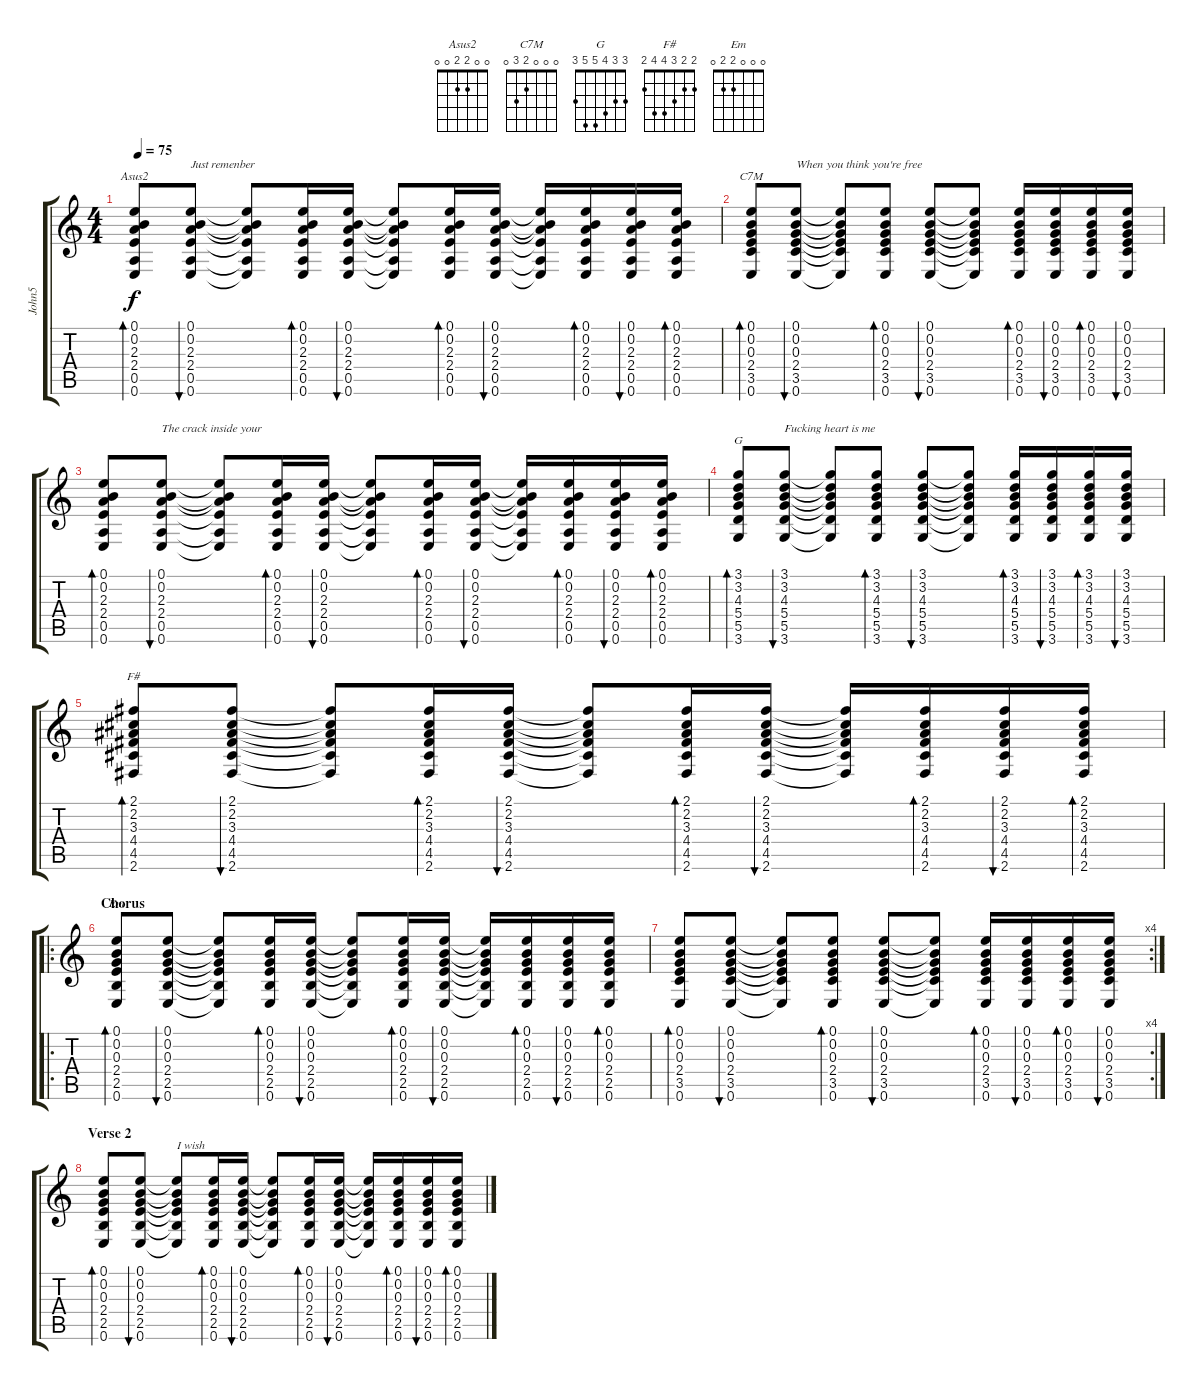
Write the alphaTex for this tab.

\track ("John5" "John5") {instrument acousticguitarsteel}
\staff {score tabs}
\tuning (E4 B3 G3 D3 A2 E2) {hide}
\chord ("Asus2" 0 0 2 2 0 0)
\chord ("C7M" 0 0 0 2 3 0)
\chord ("G" 3 3 4 5 5 3)
\chord ("F#" 2 2 3 4 4 2)
\chord ("Em" 0 0 0 2 2 0)
\ts (4 4)
\tempo 75
\clef g2
\ks c
(0.1 0.2 2.3 2.4 0.5 0.6).8{bd 30 ch "Asus2" dy f} (0.1 0.2 2.3 2.4 0.5 0.6).8{bu 30 txt "Just remenber"} (0.1{t} 0.2{t} 2.3{t} 2.4{t} 0.5{t} 0.6{t}).8 (0.1 0.2 2.3 2.4 0.5 0.6).16{bd 30} (0.1 0.2 2.3 2.4 0.5 0.6).16{bu 30} (0.1{t} 0.2{t} 2.3{t} 2.4{t} 0.5{t} 0.6{t}).8 (0.1 0.2 2.3 2.4 0.5 0.6).16{bd 60} (0.1 0.2 2.3 2.4 0.5 0.6).16{bu 60} (0.1{t} 0.2{t} 2.3{t} 2.4{t} 0.5{t} 0.6{t}).16 (0.1 0.2 2.3 2.4 0.5 0.6).16{bd 30} (0.1 0.2 2.3 2.4 0.5 0.6).16{bu 30} (0.1 0.2 2.3 2.4 0.5 0.6).16{bd 30} |
(0.1 0.2 0.3 2.4 3.5 0.6).8{bd 30 ch "C7M"} (0.1 0.2 0.3 2.4 3.5 0.6).8{bu 30 txt "When you think you're free"} (0.1{t} 0.2{t} 0.3{t} 2.4{t} 3.5{t} 0.6{t}).8 (0.1 0.2 0.3 2.4 3.5 0.6).8{bd 30} (0.1 0.2 0.3 2.4 3.5 0.6).8{bu 30} (0.1{t} 0.2{t} 0.3{t} 2.4{t} 3.5{t} 0.6{t}).8 (0.1 0.2 0.3 2.4 3.5 0.6).16{bd 30} (0.1 0.2 0.3 2.4 3.5 0.6).16{bu 30} (0.1 0.2 0.3 2.4 3.5 0.6).16{bd 30} (0.1 0.2 0.3 2.4 3.5 0.6).16{bu 30} |
(0.1 0.2 2.3 2.4 0.5 0.6).8{bd 30} (0.1 0.2 2.3 2.4 0.5 0.6).8{bu 30 txt "The crack inside your"} (0.1{t} 0.2{t} 2.3{t} 2.4{t} 0.5{t} 0.6{t}).8 (0.1 0.2 2.3 2.4 0.5 0.6).16{bd 30} (0.1 0.2 2.3 2.4 0.5 0.6).16{bu 30} (0.1{t} 0.2{t} 2.3{t} 2.4{t} 0.5{t} 0.6{t}).8 (0.1 0.2 2.3 2.4 0.5 0.6).16{bd 60} (0.1 0.2 2.3 2.4 0.5 0.6).16{bu 60} (0.1{t} 0.2{t} 2.3{t} 2.4{t} 0.5{t} 0.6{t}).16 (0.1 0.2 2.3 2.4 0.5 0.6).16{bd 30} (0.1 0.2 2.3 2.4 0.5 0.6).16{bu 30} (0.1 0.2 2.3 2.4 0.5 0.6).16{bd 30} |
(3.1 3.2 4.3 5.4 5.5 3.6).8{bd 30 ch "G"} (3.1 3.2 4.3 5.4 5.5 3.6).8{bu 30 txt "Fucking heart is me"} (3.1{t} 3.2{t} 4.3{t} 5.4{t} 5.5{t} 3.6{t}).8 (3.1 3.2 4.3 5.4 5.5 3.6).8{bd 30} (3.1 3.2 4.3 5.4 5.5 3.6).8{bu 30} (3.1{t} 3.2{t} 4.3{t} 5.4{t} 5.5{t} 3.6{t}).8 (3.1 3.2 4.3 5.4 5.5 3.6).16{bd 30} (3.1 3.2 4.3 5.4 5.5 3.6).16{bu 30} (3.1 3.2 4.3 5.4 5.5 3.6).16{bd 30} (3.1 3.2 4.3 5.4 5.5 3.6).16{bu 30} |
(2.1 2.2 3.3 4.4 4.5 2.6).8{bd 30 ch "F#"} (2.1 2.2 3.3 4.4 4.5 2.6).8{bu 30} (2.1{t} 2.2{t} 3.3{t} 4.4{t} 4.5{t} 2.6{t}).8 (2.1 2.2 3.3 4.4 4.5 2.6).16{bd 30} (2.1 2.2 3.3 4.4 4.5 2.6).16{bu 30} (2.1{t} 2.2{t} 3.3{t} 4.4{t} 4.5{t} 2.6{t}).8 (2.1 2.2 3.3 4.4 4.5 2.6).16{bd 60} (2.1 2.2 3.3 4.4 4.5 2.6).16{bu 60} (2.1{t} 2.2{t} 3.3{t} 4.4{t} 4.5{t} 2.6{t}).16 (2.1 2.2 3.3 4.4 4.5 2.6).16{bd 30} (2.1 2.2 3.3 4.4 4.5 2.6).16{bu 30} (2.1 2.2 3.3 4.4 4.5 2.6).16{bd 30} |
\ro
\section ("" "Chorus")
(0.1 0.2 0.3 2.4 2.5 0.6).8{bd 30 ch "Em"} (0.1 0.2 0.3 2.4 2.5 0.6).8{bu 30} (0.1{t} 0.2{t} 0.3{t} 2.4{t} 2.5{t} 0.6{t}).8 (0.1 0.2 0.3 2.4 2.5 0.6).16{bd 30} (0.1 0.2 0.3 2.4 2.5 0.6).16{bu 30} (0.1{t} 0.2{t} 0.3{t} 2.4{t} 2.5{t} 0.6{t}).8 (0.1 0.2 0.3 2.4 2.5 0.6).16{bd 60} (0.1 0.2 0.3 2.4 2.5 0.6).16{bu 60} (0.1{t} 0.2{t} 0.3{t} 2.4{t} 2.5{t} 0.6{t}).16 (0.1 0.2 0.3 2.4 2.5 0.6).16{bd 30} (0.1 0.2 0.3 2.4 2.5 0.6).16{bu 30} (0.1 0.2 0.3 2.4 2.5 0.6).16{bd 30} |
\rc 4
(0.1 0.2 0.3 2.4 3.5 0.6).8{bd 30} (0.1 0.2 0.3 2.4 3.5 0.6).8{bu 30} (0.1{t} 0.2{t} 0.3{t} 2.4{t} 3.5{t} 0.6{t}).8 (0.1 0.2 0.3 2.4 3.5 0.6).8{bd 30} (0.1 0.2 0.3 2.4 3.5 0.6).8{bu 30} (0.1{t} 0.2{t} 0.3{t} 2.4{t} 3.5{t} 0.6{t}).8 (0.1 0.2 0.3 2.4 3.5 0.6).16{bd 30} (0.1 0.2 0.3 2.4 3.5 0.6).16{bu 30} (0.1 0.2 0.3 2.4 3.5 0.6).16{bd 30} (0.1 0.2 0.3 2.4 3.5 0.6).16{bu 30} |
\section ("" "Verse 2")
(0.1 0.2 0.3 2.4 2.5 0.6).8{bd 30} (0.1 0.2 0.3 2.4 2.5 0.6).8{bu 30} (0.1{t} 0.2{t} 0.3{t} 2.4{t} 2.5{t} 0.6{t}).8{txt "I wish"} (0.1 0.2 0.3 2.4 2.5 0.6).16{bd 30} (0.1 0.2 0.3 2.4 2.5 0.6).16{bu 30} (0.1{t} 0.2{t} 0.3{t} 2.4{t} 2.5{t} 0.6{t}).8 (0.1 0.2 0.3 2.4 2.5 0.6).16{bd 60} (0.1 0.2 0.3 2.4 2.5 0.6).16{bu 60} (0.1{t} 0.2{t} 0.3{t} 2.4{t} 2.5{t} 0.6{t}).16 (0.1 0.2 0.3 2.4 2.5 0.6).16{bd 30} (0.1 0.2 0.3 2.4 2.5 0.6).16{bu 30} (0.1 0.2 0.3 2.4 2.5 0.6).16{bd 30}
